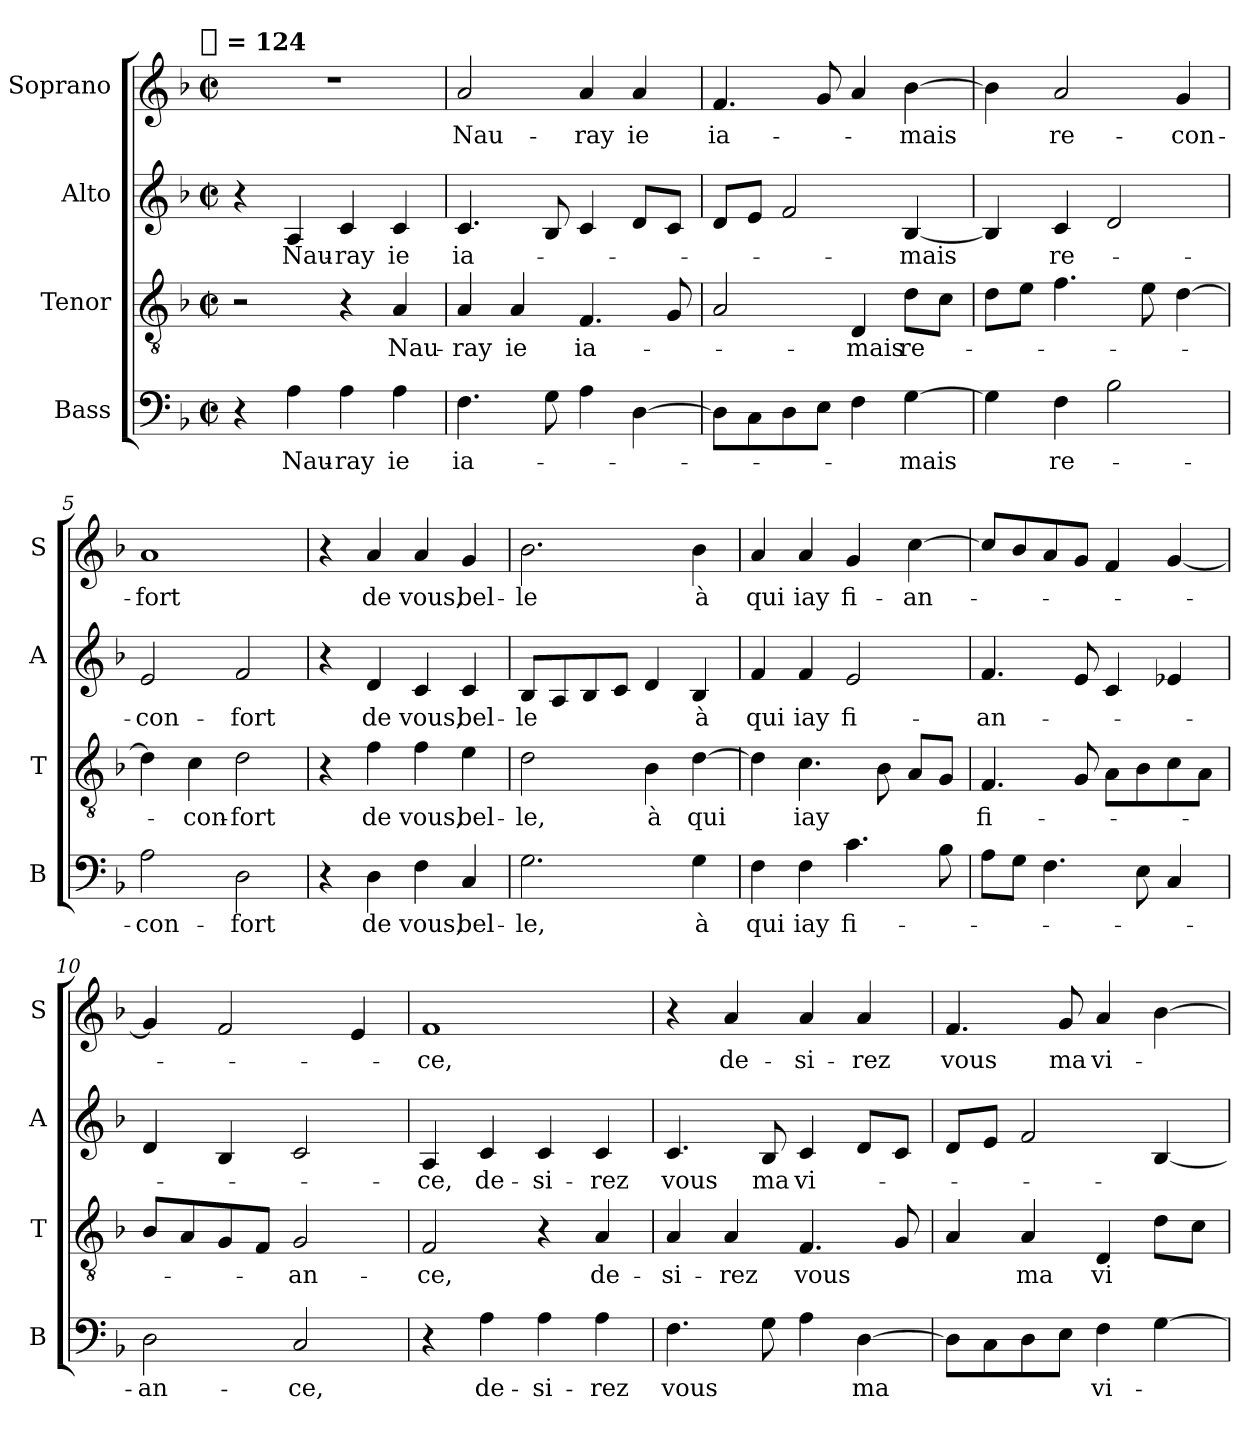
**kern	**text	**kern	**text	**kern	**text	**kern	**text
*part4	*part4	*part3	*part3	*part2	*part2	*part1	*part1
*staff4	*staff4	*staff3	*staff3	*staff2	*staff2	*staff1	*staff1
*I"Bass	*	*I"Tenor	*	*I"Alto	*	*I"Soprano	*
*I'B	*	*I'T	*	*I'A	*	*I'S	*
*clefF4	*	*clefGv2	*	*clefG2	*	*clefG2	*
*k[b-]	*	*k[b-]	*	*k[b-]	*	*k[b-]	*
!!LO:TX:omd:t=[quarter] = 124
*M2/2	*	*M2/2	*	*M2/2	*	*M2/2	*
*met(c|)	*	*met(c|)	*	*met(c|)	*	*met(c|)	*
*MM124	*	*MM124	*	*MM124	*	*MM124	*
=1	=1	=1	=1	=1	=1	=1	=1
4r	.	2r	.	4r	.	1r	.
!	!LO:LY:b	!	!	!	!LO:LY:b	!	!
4A\	Nau-	.	.	4A/	Nau-	.	.
!	!LO:LY:b	!	!	!	!LO:LY:b	!	!
4A\	-ray	4r	.	4c/	-ray	.	.
!	!LO:LY:b	!	!LO:LY:b	!	!LO:LY:b	!	!
4A\	ie	4A/	Nau-	4c/	ie	.	.
=2	=2	=2	=2	=2	=2	=2	=2
!	!LO:LY:b	!	!LO:LY:b	!	!LO:LY:b	!	!LO:LY:b
4.F\	ia-	4A/	-ray	4.c/	ia-	2a/	Nau-
!	!	!	!LO:LY:b	!	!	!	!
.	.	4A/	ie	.	.	.	.
8G\	.	.	.	8B-/	.	.	.
!	!	!	!LO:LY:b	!	!	!	!LO:LY:b
4A\	.	4.F/	ia-	4c/	.	4a/	-ray
!	!	!	!	!	!	!	!LO:LY:b
[4D\	.	.	.	8dL	.	4a/	ie
.	.	8G/	.	8cJ	.	.	.
=3	=3	=3	=3	=3	=3	=3	=3
!	!	!	!	!	!	!	!LO:LY:b
8DL]	.	2A/	.	8dL	.	4.f/	ia-
8C	.	.	.	8eJ	.	.	.
8D	.	.	.	2f/	.	.	.
8EJ	.	.	.	.	.	8g/	.
!	!	!	!LO:LY:b	!	!	!	!
4F\	.	4D/	-mais	.	.	4a/	.
!	!LO:LY:b	!	!LO:LY:b	!	!LO:LY:b	!	!LO:LY:b
[4G\	-mais	8dL	re-	[4B-/	-mais	[4b-\	-mais
.	.	8cJ	.	.	.	.	.
=4	=4	=4	=4	=4	=4	=4	=4
4G\]	.	8dL	.	4B-/]	.	4b-\]	.
.	.	8eJ	.	.	.	.	.
!	!LO:LY:b	!	!	!	!LO:LY:b	!	!LO:LY:b
4F\	re-	4.f\	.	4c/	re-	2a/	re-
2B-\	.	.	.	2d/	.	.	.
.	.	8e\	.	.	.	.	.
!	!	!	!	!	!	!	!LO:LY:b
.	.	[4d\	.	.	.	4g/	-con-
!!LO:LB:g=z
=5	=5	=5	=5	=5	=5	=5	=5
!	!LO:LY:b	!	!	!	!LO:LY:b	!	!LO:LY:b
2A\	-con-	4d\]	.	2e/	-con-	1a	-fort
!	!	!	!LO:LY:b	!	!	!	!
.	.	4c\	-con-	.	.	.	.
!	!LO:LY:b	!	!LO:LY:b	!	!LO:LY:b	!	!
2D\	-fort	2d\	-fort	2f/	-fort	.	.
=6	=6	=6	=6	=6	=6	=6	=6
4r	.	4r	.	4r	.	4r	.
!	!LO:LY:b	!	!LO:LY:b	!	!LO:LY:b	!	!LO:LY:b
4D\	de	4f\	de	4d/	de	4a/	de
!	!LO:LY:b	!	!LO:LY:b	!	!LO:LY:b	!	!LO:LY:b
4F\	vous,	4f\	vous,	4c/	vous,	4a/	vous,
!	!LO:LY:b	!	!LO:LY:b	!	!LO:LY:b	!	!LO:LY:b
4C/	bel-	4e\	bel-	4c/	bel-	4g/	bel-
=7	=7	=7	=7	=7	=7	=7	=7
!	!LO:LY:b	!	!LO:LY:b	!	!LO:LY:b	!	!LO:LY:b
2.G\	-le,	2d\	-le,	8B-L	-le	2.b-\	-le
.	.	.	.	8A	.	.	.
.	.	.	.	8B-	.	.	.
.	.	.	.	8cJ	.	.	.
!	!	!	!LO:LY:b	!	!	!	!
.	.	4B-\	à	4d/	.	.	.
!	!LO:LY:b	!	!LO:LY:b	!	!LO:LY:b	!	!LO:LY:b
4G\	à	[4d\	qui	4B-/	à	4b-\	à
=8	=8	=8	=8	=8	=8	=8	=8
!	!LO:LY:b	!	!	!	!LO:LY:b	!	!LO:LY:b
4F\	qui	4d\]	.	4f/	qui	4a/	qui
!	!LO:LY:b	!	!LO:LY:b	!	!LO:LY:b	!	!LO:LY:b
4F\	iay	4.c\	iay	4f/	iay	4a/	iay
!	!LO:LY:b	!	!	!	!LO:LY:b	!	!LO:LY:b
4.c\	fi-	.	.	2e/	fi-	4g/	fi-
.	.	8B-\	.	.	.	.	.
!	!	!	!	!	!	!	!LO:LY:b
.	.	8AL	.	.	.	[4cc\	-an-
8B-\	.	8GJ	.	.	.	.	.
=9	=9	=9	=9	=9	=9	=9	=9
!	!	!	!LO:LY:b	!	!LO:LY:b	!	!
8AL	.	4.F/	fi-	4.f/	-an-	8ccL]	.
8GJ	.	.	.	.	.	8b-	.
4.F\	.	.	.	.	.	8a	.
.	.	8G/	.	8e/	.	8gJ	.
.	.	8AL	.	4c/	.	4f/	.
8E\	.	8B-	.	.	.	.	.
4C/	.	8c	.	4e-X/	.	[4g/	.
.	.	8AJ	.	.	.	.	.
!!LO:PB:g=z
=10	=10	=10	=10	=10	=10	=10	=10
!	!LO:LY:b	!	!	!	!	!	!
2D\	-an-	8B-L	.	4d/	.	4g/]	.
.	.	8A	.	.	.	.	.
.	.	8G	.	4B-/	.	2f/	.
.	.	8FJ	.	.	.	.	.
!	!LO:LY:b	!	!LO:LY:b	!	!	!	!
2C/	-ce,	2G/	-an-	2c/	.	.	.
.	.	.	.	.	.	4e/	.
=11	=11	=11	=11	=11	=11	=11	=11
!	!	!	!LO:LY:b	!	!LO:LY:b	!	!LO:LY:b
4r	.	2F/	-ce,	4A/	-ce,	1f	-ce,
!	!LO:LY:b	!	!	!	!LO:LY:b	!	!
4A\	de-	.	.	4c/	de-	.	.
!	!LO:LY:b	!	!	!	!LO:LY:b	!	!
4A\	-si-	4r	.	4c/	-si-	.	.
!	!LO:LY:b	!	!LO:LY:b	!	!LO:LY:b	!	!
4A\	-rez	4A/	de-	4c/	-rez	.	.
=12	=12	=12	=12	=12	=12	=12	=12
!	!LO:LY:b	!	!LO:LY:b	!	!LO:LY:b	!	!
4.F\	vous	4A/	-si-	4.c/	vous	4r	.
!	!	!	!LO:LY:b	!	!	!	!LO:LY:b
.	.	4A/	-rez	.	.	4a/	de-
!	!	!	!	!	!LO:LY:b	!	!
8G\	.	.	.	8B-/	ma	.	.
!	!	!	!LO:LY:b	!	!LO:LY:b	!	!LO:LY:b
4A\	.	4.F/	vous	4c/	vi-	4a/	-si-
!	!LO:LY:b	!	!	!	!	!	!LO:LY:b
[4D\	ma	.	.	8dL	.	4a/	-rez
.	.	8G/	.	8cJ	.	.	.
=13	=13	=13	=13	=13	=13	=13	=13
!	!	!	!	!	!	!	!LO:LY:b
8DL]	.	4A/	.	8dL	.	4.f/	vous
8C	.	.	.	8eJ	.	.	.
!	!	!	!LO:LY:b	!	!	!	!
8D	.	4A/	ma	2f/	.	.	.
!	!	!	!	!	!	!	!LO:LY:b
8EJ	.	.	.	.	.	8g/	ma
!	!LO:LY:b	!	!LO:LY:b	!	!	!	!LO:LY:b
4F\	vi-	4D/	vi	.	.	4a/	vi-
[4G\	.	8dL	.	[4B-/	.	[4b-\	.
.	.	8cJ	.	.	.	.	.
=	=	=	=	=	=	=	=
*-	*-	*-	*-	*-	*-	*-	*-
